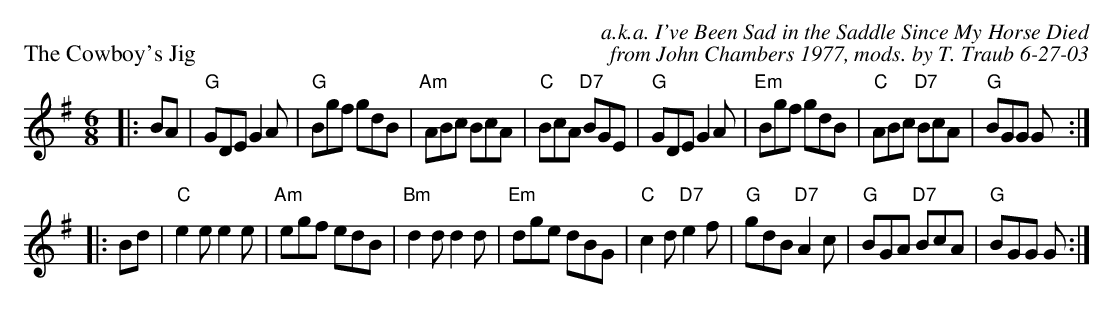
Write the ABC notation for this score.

X:1
P: The Cowboy's Jig
C: a.k.a. I've Been Sad in the Saddle Since My Horse Died
C: from John Chambers 1977, mods. by T. Traub 6-27-03
M: 6/8
L: 1/8
K: G
|: BA \
| "G"GDE G2A | "G"Bgf gdB | "Am"ABc BcA | "C"BcA "D7"BGE \
| "G"GDE G2A | "Em"Bgf gdB | "C"ABc "D7"BcA | "G"BGG G :|
|: Bd \
| "C"e2e e2e | "Am"egf edB | "Bm"d2d d2d | "Em"dge dBG \
| "C"c2d "D7"e2f | "G"gdB "D7"A2c | "G"BGA "D7"BcA | "G"BGG G :|
